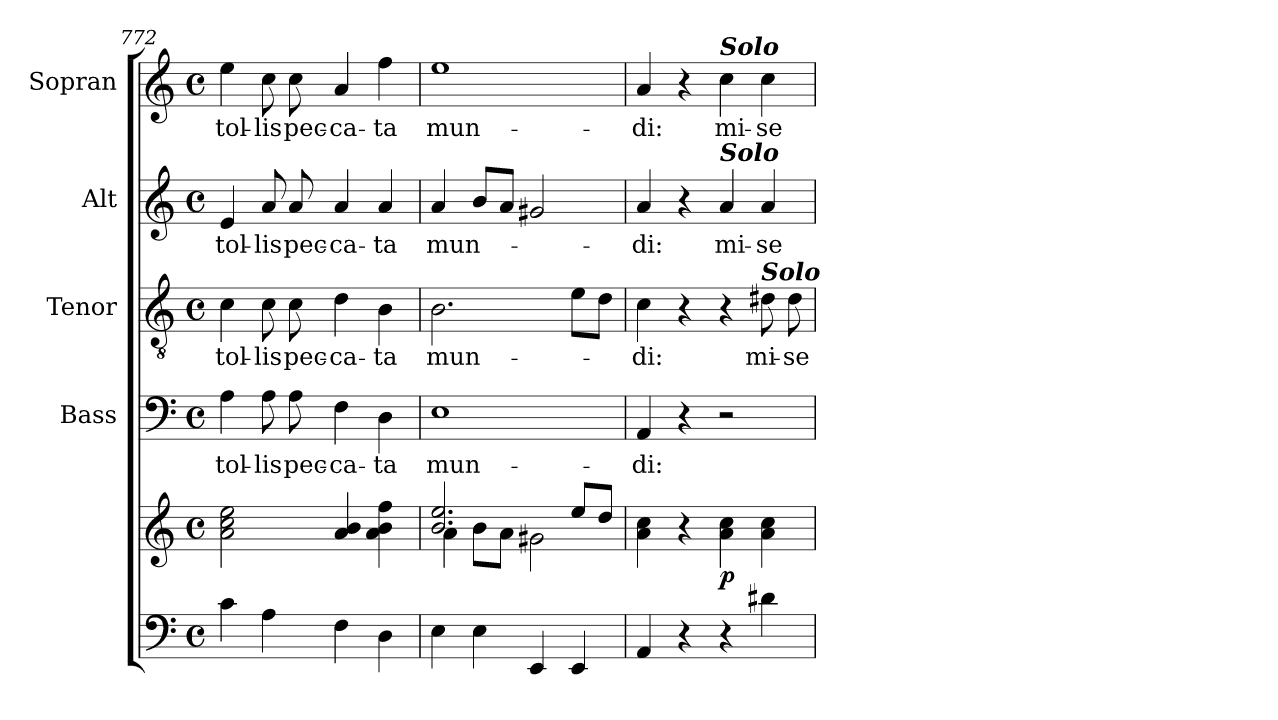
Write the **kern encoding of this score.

**kern	**kern	**dynam	**kern	**text	**kern	**text	**kern	**text	**kern	**text
*part5	*part5	*part5	*part4	*part4	*part3	*part3	*part2	*part2	*part1	*part1
*staff6	*staff5	*staff5/6	*staff4	*staff4	*staff3	*staff3	*staff2	*staff2	*staff1	*staff1
*	*	*	*I"Bass	*	*I"Tenor	*	*I"Alt	*	*I"Sopran	*
*	*	*	*I'B.	*	*I'T.	*	*I'A.	*	*I'S.	*
*clefF4	*clefG2	*	*clefF4	*	*clefGv2	*	*clefG2	*	*clefG2	*
*k[]	*k[]	*	*k[]	*	*k[]	*	*k[]	*	*k[]	*
*C:	*C:	*	*C:	*	*C:	*	*C:	*	*C:	*
*M4/4	*M4/4	*	*M4/4	*	*M4/4	*	*M4/4	*	*M4/4	*
*met(c)	*met(c)	*	*met(c)	*	*met(c)	*	*met(c)	*	*met(c)	*
=772	=772	=772	=772	=772	=772	=772	=772	=772	=772	=772
!	!	!	!	!LO:LY:b	!	!LO:LY:b	!	!LO:LY:b	!	!LO:LY:b
4c\	2a\ 2cc\ 2ee\	.	4A\	tol-	4c\	tol-	4e/	tol-	4ee\	tol-
!	!	!	!	!LO:LY:b	!	!LO:LY:b	!	!LO:LY:b	!	!LO:LY:b
4A\	.	.	8A\	-lis	8c\	-lis	8a/	-lis	8cc\	-lis
!	!	!	!	!LO:LY:b	!	!LO:LY:b	!	!LO:LY:b	!	!LO:LY:b
.	.	.	8A\	pec-	8c\	pec-	8a/	pec-	8cc\	pec-
!	!	!	!	!LO:LY:b	!	!LO:LY:b	!	!LO:LY:b	!	!LO:LY:b
4F\	4a/ 4b/	.	4F\	-ca-	4d\	-ca-	4a/	-ca-	4a/	-ca-
!	!	!	!	!LO:LY:b	!	!LO:LY:b	!	!LO:LY:b	!	!LO:LY:b
4D\	4a\ 4b\ 4ff\	.	4D\	-ta	4B\	-ta	4a/	-ta	4ff\	-ta
!!LO:PB:g=z
=773	=773	=773	=773	=773	=773	=773	=773	=773	=773	=773
*	*^	*	*	*	*	*	*	*	*	*
!	!	!	!	!	!LO:LY:b	!	!LO:LY:b	!	!LO:LY:b	!	!LO:LY:b
4E\	2.b/ 2.ee/	4a\	.	1E	mun-	2.B\	mun-	4a/	mun-	1ee	mun-
4E\	.	8b\L	.	.	.	.	.	8b/L	.	.	.
.	.	8a\J	.	.	.	.	.	8a/J	.	.	.
4EE/	.	2g#X\	.	.	.	.	.	2g#X/	.	.	.
4EE/	8ee/L	.	.	.	.	8e\L	.	.	.	.	.
.	8dd/J	.	.	.	.	8d\J	.	.	.	.	.
*	*v	*v	*	*	*	*	*	*	*	*	*
=774	=774	=774	=774	=774	=774	=774	=774	=774	=774	=774
!	!	!	!	!LO:LY:b	!	!LO:LY:b	!	!LO:LY:b	!	!LO:LY:b
4AA/	4a\ 4cc\	.	4AA/	-di:	4c\	-di:	4a/	-di:	4a/	-di:
4r	4r	.	4r	.	4r	.	4r	.	4r	.
!	!	!	!	!	!	!	!	!	!LO:TX:a:Bi:t=Solo	!
!	!	!	!	!	!	!	!LO:TX:a:Bi:t=Solo	!	!	!
!	!	!LO:DY:b	!	!	!	!	!	!LO:LY:b	!	!LO:LY:b
4r	4a\ 4cc\	p	2r	.	4r	.	4a/	mi-	4cc\	mi-
!	!	!	!	!	!LO:TX:a:Bi:t=Solo	!	!	!	!	!
!	!	!	!	!	!	!LO:LY:b	!	!LO:LY:b	!	!LO:LY:b
4d#X\	4a\ 4cc\	.	.	.	8d#X\	mi-	4a/	-se-	4cc\	-se-
!	!	!	!	!	!	!LO:LY:b	!	!	!	!
.	.	.	.	.	8d#\	-se-	.	.	.	.
=	=	=	=	=	=	=	=	=	=	=
*-	*-	*-	*-	*-	*-	*-	*-	*-	*-	*-
